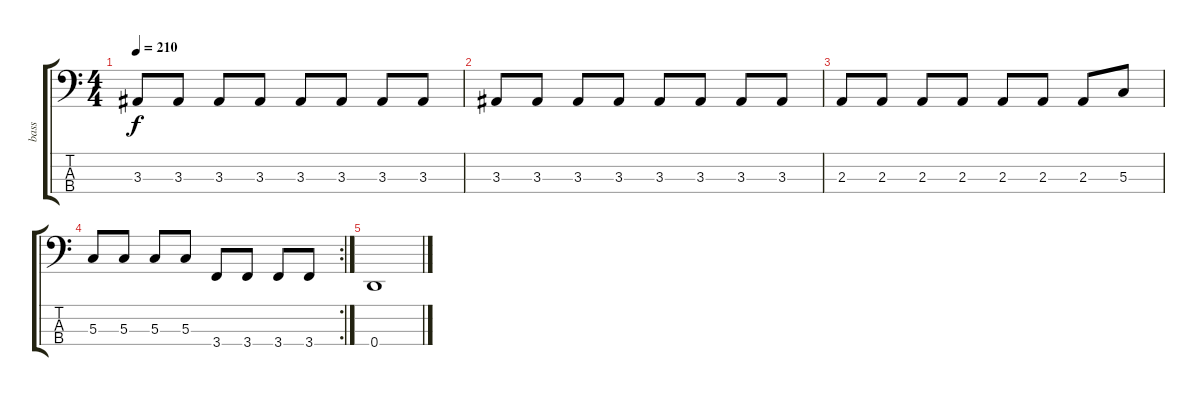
\track ("bass" "bass") {instrument electricbasspick}
\staff {score tabs}
\tuning (F2 C2 G1 D1) {hide}
\ts (4 4)
\tempo 210
\clef f4
\ks c
3.3.8{dy f} 3.3.8 3.3.8 3.3.8 3.3.8 3.3.8 3.3.8 3.3.8 |
3.3.8 3.3.8 3.3.8 3.3.8 3.3.8 3.3.8 3.3.8 3.3.8 |
2.3.8 2.3.8 2.3.8 2.3.8 2.3.8 2.3.8 2.3.8 5.3.8 |
\rc 2
5.3.8 5.3.8 5.3.8 5.3.8 3.4.8 3.4.8 3.4.8 3.4.8 |
0.4.1
